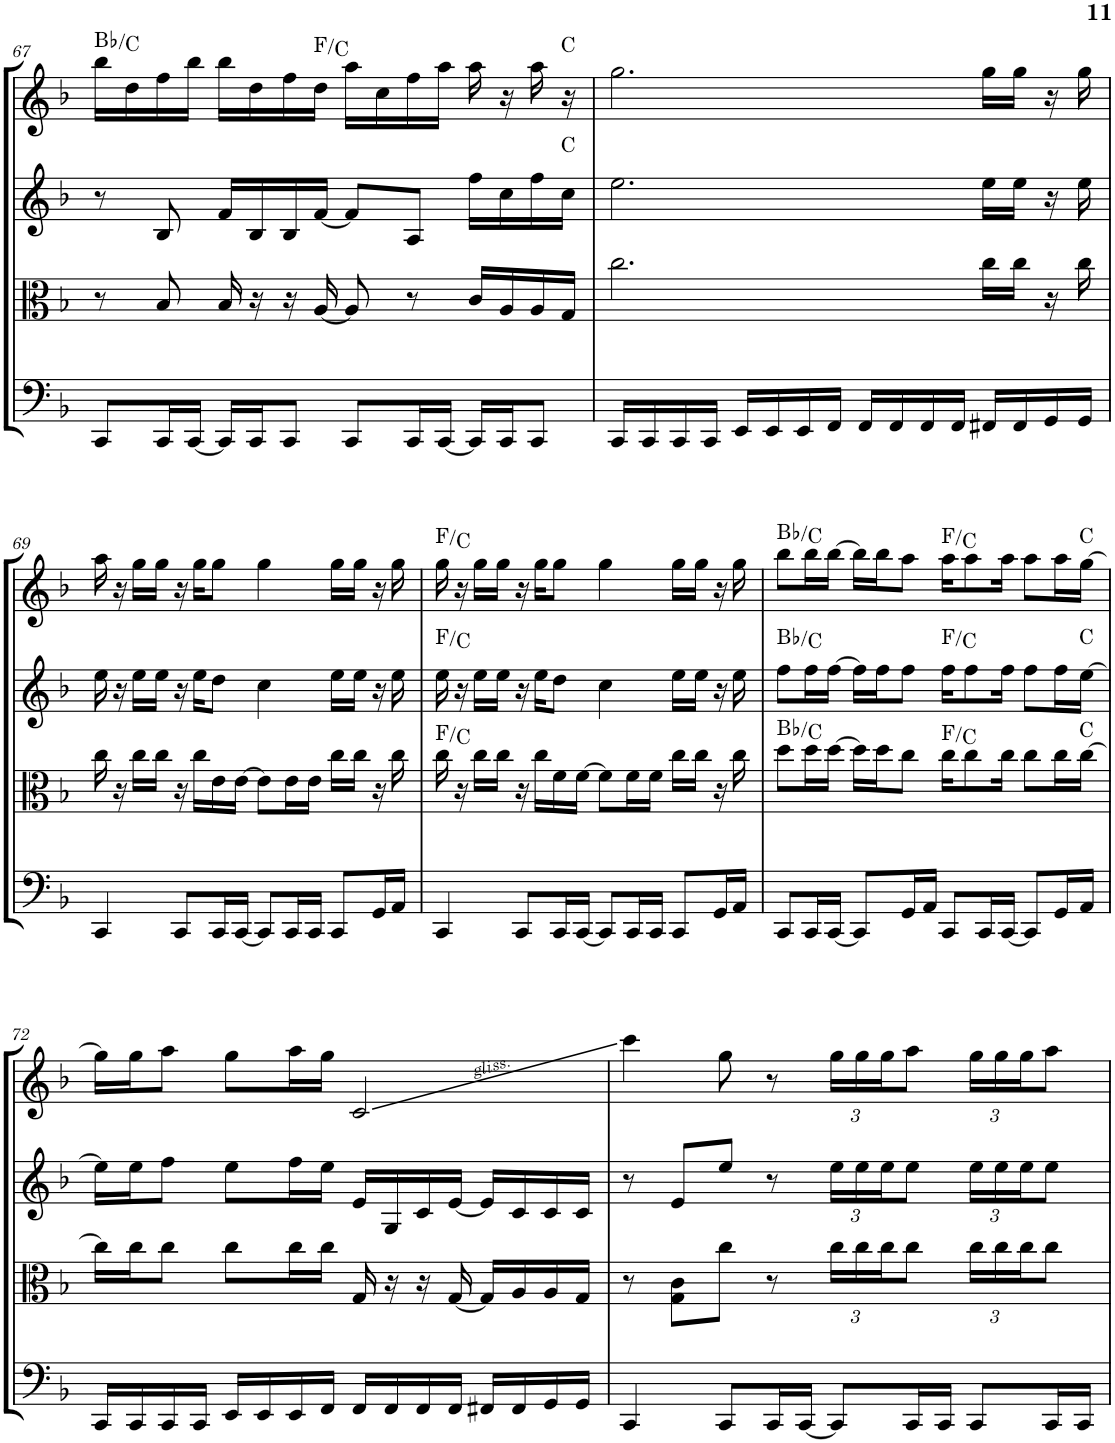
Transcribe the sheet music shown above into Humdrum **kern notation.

**kern	**kern	**harte	**kern	**harte	**kern	**harte
*part4	*part3	*part3	*part2	*part2	*part1	*part1
*staff4	*staff3	*	*staff2	*	*staff1	*
*I"Violoncello	*I"Viola	*	*I"Violin II	*	*I"Violin I	*
*I'Vc	*I'Vla	*	*I'Vln	*	*I'Vln	*
!!LO:PB:g=z
*clefF4	*clefC3	*	*clefG2	*	*clefG2	*
*k[b-]	*k[b-]	*	*k[b-]	*	*k[b-]	*
*M4/4	*M4/4	*	*M4/4	*	*M4/4	*
=67	=67	=67	=67	=67	=67	=67
8CC/L	8r	.	8r	.	16bb-\LL	Bb:maj/2
.	.	.	.	.	16dd\	.
16CC/L	8B-/	.	8B-/	.	16ff\	.
[16CC/JJ	.	.	.	.	16bb-\JJ	.
16CC/LL]	16B-/	.	16f/LL	.	16bb-\LL	.
16CC/J	16r	.	16B-/	.	16dd\	.
8CC/J	16r	.	16B-/	.	16ff\	.
.	[16A/	.	[16f/JJ	.	16dd\JJ	F:maj/5
8CC/L	8A/]	.	8f/L]	.	16aa\LL	.
.	.	.	.	.	16cc\	.
16CC/L	8r	.	8A/J	.	16ff\	.
[16CC/JJ	.	.	.	.	16aa\JJ	.
16CC/LL]	16c/LL	.	16ff\LL	.	16aa\	.
16CC/J	16A/	.	16cc\	.	16r	.
8CC/J	16A/	.	16ff\	.	16aa\	.
.	16G/JJ	.	16cc\JJ	C:maj	16r	C:maj
=68	=68	=68	=68	=68	=68	=68
16CC/LL	2.cc\	.	2.ee\	.	2.gg\	.
16CC/	.	.	.	.	.	.
16CC/	.	.	.	.	.	.
16CC/JJ	.	.	.	.	.	.
16EE/LL	.	.	.	.	.	.
16EE/	.	.	.	.	.	.
16EE/	.	.	.	.	.	.
16FF/JJ	.	.	.	.	.	.
16FF/LL	.	.	.	.	.	.
16FF/	.	.	.	.	.	.
16FF/	.	.	.	.	.	.
16FF/JJ	.	.	.	.	.	.
16FF#X/LL	16cc\LL	.	16ee\LL	.	16gg\LL	.
16FF#/	16cc\JJ	.	16ee\JJ	.	16gg\JJ	.
16GG/	16r	.	16r	.	16r	.
16GG/JJ	16cc\	.	16ee\	.	16gg\	.
!!LO:LB:g=z
=69	=69	=69	=69	=69	=69	=69
4CC/	16cc\	.	16ee\	.	16aa\	.
.	16r	.	16r	.	16r	.
.	16cc\LL	.	16ee\LL	.	16gg\LL	.
.	16cc\JJ	.	16ee\JJ	.	16gg\JJ	.
8CC/L	16r	.	16r	.	16r	.
.	16cc\LL	.	16ee\KL	.	16gg\KL	.
16CC/L	16e\	.	8dd\J	.	8gg\J	.
[16CC/JJ	[16e\JJ	.	.	.	.	.
8CC/L]	8e\L]	.	4cc\	.	4gg\	.
16CC/L	16e\L	.	.	.	.	.
16CC/JJ	16e\JJ	.	.	.	.	.
8CC/L	16cc\LL	.	16ee\LL	.	16gg\LL	.
.	16cc\JJ	.	16ee\JJ	.	16gg\JJ	.
16GG/L	16r	.	16r	.	16r	.
16AA/JJ	16cc\	.	16ee\	.	16gg\	.
=70	=70	=70	=70	=70	=70	=70
4CC/	16cc\	F:maj/5	16ee\	F:maj/5	16gg\	F:maj/5
.	16r	.	16r	.	16r	.
.	16cc\LL	.	16ee\LL	.	16gg\LL	.
.	16cc\JJ	.	16ee\JJ	.	16gg\JJ	.
8CC/L	16r	.	16r	.	16r	.
.	16cc\LL	.	16ee\KL	.	16gg\KL	.
16CC/L	16f\	.	8dd\J	.	8gg\J	.
[16CC/JJ	[16f\JJ	.	.	.	.	.
8CC/L]	8f\L]	.	4cc\	.	4gg\	.
16CC/L	16f\L	.	.	.	.	.
16CC/JJ	16f\JJ	.	.	.	.	.
8CC/L	16cc\LL	.	16ee\LL	.	16gg\LL	.
.	16cc\JJ	.	16ee\JJ	.	16gg\JJ	.
16GG/L	16r	.	16r	.	16r	.
16AA/JJ	16cc\	.	16ee\	.	16gg\	.
=71	=71	=71	=71	=71	=71	=71
8CC/L	8dd\L	Bb:maj/2	8ff\L	Bb:maj/2	8bb-\L	Bb:maj/2
16CC/L	16dd\L	.	16ff\L	.	16bb-\L	.
[16CC/JJ	[16dd\JJ	.	[16ff\JJ	.	[16bb-\JJ	.
8CC/L]	16dd\LL]	.	16ff\LL]	.	16bb-\LL]	.
.	16dd\J	.	16ff\J	.	16bb-\J	.
16GG/L	8cc\J	.	8ff\J	.	8aa\J	.
16AA/JJ	.	.	.	.	.	.
8CC/L	16cc\KL	F:maj/5	16ff\KL	F:maj/5	16aa\KL	F:maj/5
.	8cc\	.	8ff\	.	8aa\	.
16CC/L	.	.	.	.	.	.
[16CC/JJ	16cc\Jk	.	16ff\Jk	.	16aa\Jk	.
8CC/L]	8cc\L	.	8ff\L	.	8aa\L	.
16GG/L	16cc\L	.	16ff\L	.	16aa\L	.
16AA/JJ	[16cc\JJ	C:maj	[16ee\JJ	C:maj	[16gg\JJ	C:maj
!!LO:LB:g=z
=72	=72	=72	=72	=72	=72	=72
16CC/LL	16cc\LL]	.	16ee\LL]	.	16gg\LL]	.
16CC/	16cc\J	.	16ee\J	.	16gg\J	.
16CC/	8cc\J	.	8ff\J	.	8aa\J	.
16CC/JJ	.	.	.	.	.	.
16EE/LL	8cc\L	.	8ee\L	.	8gg\L	.
16EE/	.	.	.	.	.	.
16EE/	16cc\L	.	16ff\L	.	16aa\L	.
16FF/JJ	16cc\JJ	.	16ee\JJ	.	16gg\JJ	.
16FF/LL	16G/	.	16e/LL	.	2c/	.
16FF/	16r	.	16G/	.	.	.
16FF/	16r	.	16c/	.	.	.
16FF/JJ	[16G/	.	[16e/JJ	.	.	.
16FF#X/LL	16G/LL]	.	16e/LL]	.	.	.
16FF#/	16A/	.	16c/	.	.	.
16GG/	16A/	.	16c/	.	.	.
16GG/JJ	16G/JJ	.	16c/JJ	.	.	.
=73	=73	=73	=73	=73	=73	=73
4CC/	8r	.	8r	.	4ccc\	.
.	8G\ 8c\L	.	8e/L	.	.	.
8CC/L	8cc\J	.	8ee/J	.	8gg\	.
16CC/L	8r	.	8r	.	8r	.
[16CC/JJ	.	.	.	.	.	.
*	*Xbrackettup	*	*Xbrackettup	*	*Xbrackettup	*
8CC/L]	24cc\LL	.	24ee\LL	.	24gg\LL	.
.	24cc\	.	24ee\	.	24gg\	.
.	24cc\J	.	24ee\J	.	24gg\J	.
16CC/L	8cc\J	.	8ee\J	.	8aa\J	.
16CC/JJ	.	.	.	.	.	.
8CC/L	24cc\LL	.	24ee\LL	.	24gg\LL	.
.	24cc\	.	24ee\	.	24gg\	.
.	24cc\J	.	24ee\J	.	24gg\J	.
16CC/L	8cc\J	.	8ee\J	.	8aa\J	.
16CC/JJ	.	.	.	.	.	.
=	=	=	=	=	=	=
*-	*-	*-	*-	*-	*-	*-
